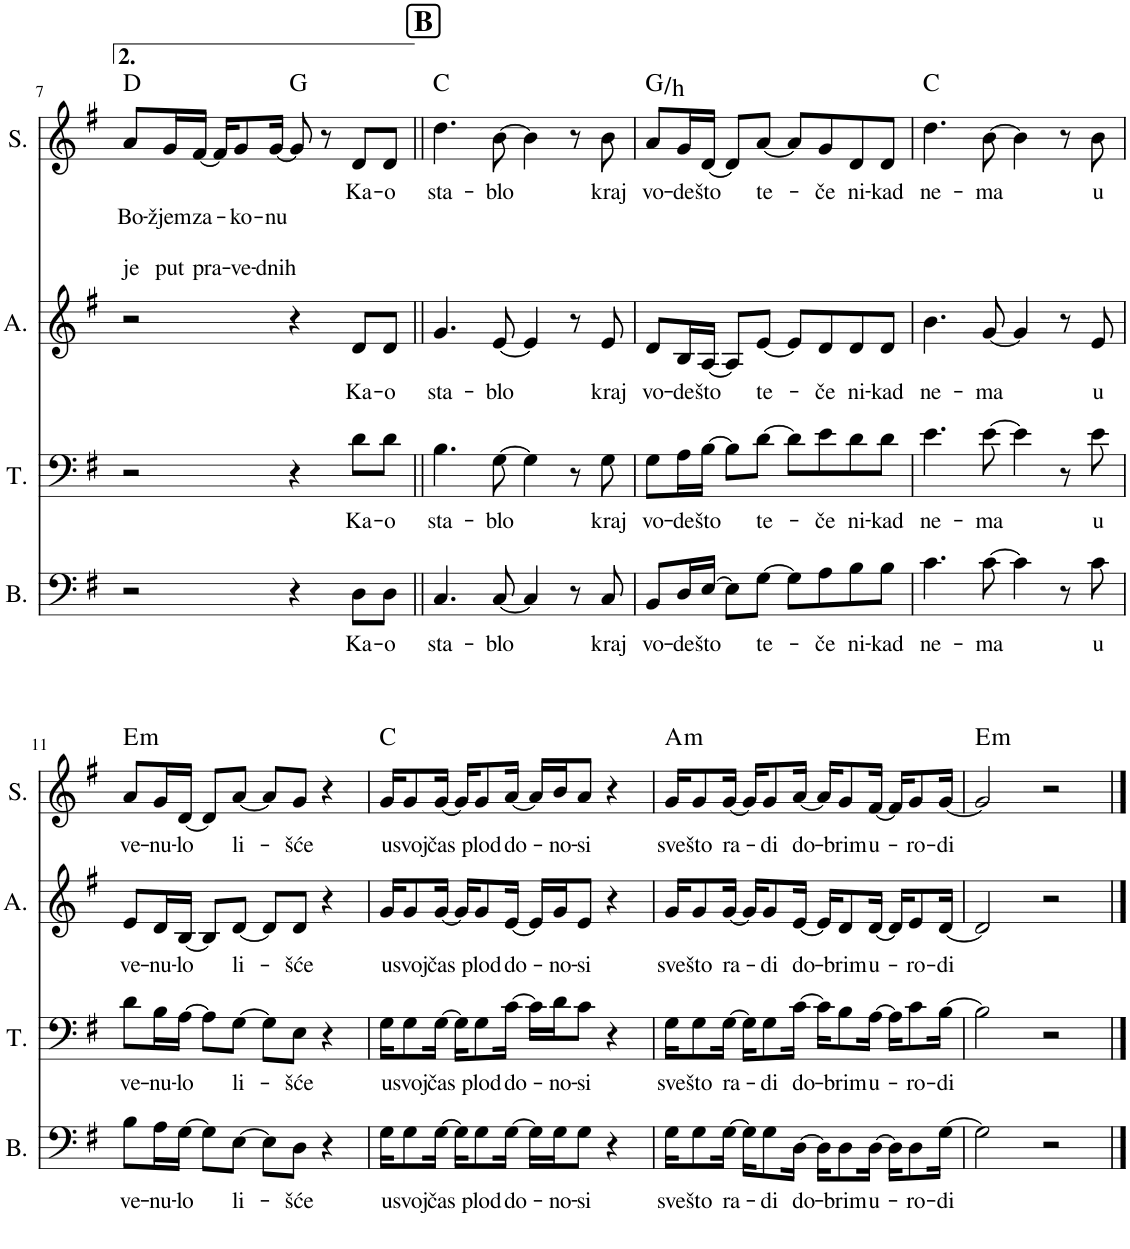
**kern	**text	**kern	**text	**kern	**text	**kern	**text	**text	**text	**text	**harte
*part4	*part4	*part3	*part3	*part2	*part2	*part1	*part1	*part1	*part1	*part1	*part1
*staff4	*staff4	*staff3	*staff3	*staff2	*staff2	*staff1	*staff1	*staff1	*staff1	*staff1	*
*I"Bass	*	*I"Tenor	*	*I"Alto	*	*I"Soprano	*	*	*	*	*
*I'B.	*	*I'T.	*	*I'A.	*	*I'S.	*	*	*	*	*
!!LO:PB:g=z
*clefF4	*	*clefF4	*	*clefG2	*	*clefG2	*	*	*	*	*
*k[f#]	*	*k[f#]	*	*k[f#]	*	*k[f#]	*	*	*	*	*
*M4/4	*	*M4/4	*	*M4/4	*	*M4/4	*	*	*	*	*
=7	=7	=7	=7	=7	=7	=7	=7	=7	=7	=7	=7
!	!	!	!	!	!	!	!	!LO:LY:b	!	!LO:LY:b	!
2r	.	2r	.	2r	.	8a/L	.	Bo-	.	je	D:maj
!	!	!	!	!	!	!	!	!LO:LY:b	!	!LO:LY:b	!
.	.	.	.	.	.	16g/L	.	-žjem	.	put	.
!	!	!	!	!	!	!	!	!LO:LY:b	!	!LO:LY:b	!
.	.	.	.	.	.	[16f#/JJ	.	za-	.	pra-	.
.	.	.	.	.	.	16f#/KL]	.	.	.	.	.
!	!	!	!	!	!	!	!	!LO:LY:b	!	!LO:LY:b	!
.	.	.	.	.	.	8g/	.	-ko-	.	-ve-	.
!	!	!	!	!	!	!	!	!LO:LY:b	!	!LO:LY:b	!
.	.	.	.	.	.	[16g/Jk	.	-nu	.	-dnih	.
4r	.	4r	.	4r	.	8g/]	.	.	.	.	G:maj
.	.	.	.	.	.	8r	.	.	.	.	.
!	!LO:LY:b	!	!LO:LY:b	!	!LO:LY:b	!	!LO:LY:b	!	!	!	!
8D\L	Ka-	8d\L	Ka-	8d/L	Ka-	8d/L	Ka-	.	.	.	.
!	!LO:LY:b	!	!LO:LY:b	!	!LO:LY:b	!	!LO:LY:b	!	!	!	!
8D\J	-o	8d\J	-o	8d/J	-o	8d/J	-o	.	.	.	.
!!LO:REH:place=s1:a:B:cj:fs=14:t=B
=8||	=8||	=8||	=8||	=8||	=8||	=8||	=8||	=8||	=8||	=8||	=8||
!	!LO:LY:b	!	!LO:LY:b	!	!LO:LY:b	!	!LO:LY:b	!	!	!	!
4.C/	sta-	4.B\	sta-	4.g/	sta-	4.dd\	sta-	.	.	.	C:maj
!	!LO:LY:b	!	!LO:LY:b	!	!LO:LY:b	!	!LO:LY:b	!	!	!	!
[8C/	-blo	[8G\	-blo	[8e/	-blo	[8b\	-blo	.	.	.	.
4C/]	.	4G\]	.	4e/]	.	4b\]	.	.	.	.	.
8r	.	8r	.	8r	.	8r	.	.	.	.	.
!	!LO:LY:b	!	!LO:LY:b	!	!LO:LY:b	!	!LO:LY:b	!	!	!	!
8C/	kraj	8G\	kraj	8e/	kraj	8b\	kraj	.	.	.	.
=9	=9	=9	=9	=9	=9	=9	=9	=9	=9	=9	=9
!	!LO:LY:b	!	!LO:LY:b	!	!LO:LY:b	!	!LO:LY:b	!	!	!	!
8BB/L	vo-	8G\L	vo-	8d/L	vo-	8a/L	vo-	.	.	.	G:maj/3
!	!LO:LY:b	!	!LO:LY:b	!	!LO:LY:b	!	!LO:LY:b	!	!	!	!
16D/L	-de	16A\L	-de	16B/L	-de	16g/L	-de	.	.	.	.
!	!LO:LY:b	!	!LO:LY:b	!	!LO:LY:b	!	!LO:LY:b	!	!	!	!
[16E/JJ	što	[16B\JJ	što	[16A/JJ	što	[16d/JJ	što	.	.	.	.
8E\L]	.	8B\L]	.	8A/L]	.	8d/L]	.	.	.	.	.
!	!LO:LY:b	!	!LO:LY:b	!	!LO:LY:b	!	!LO:LY:b	!	!	!	!
[8G\J	te-	[8d\J	te-	[8e/J	te-	[8a/J	te-	.	.	.	.
8G\L]	.	8d\L]	.	8e/L]	.	8a/L]	.	.	.	.	.
!	!LO:LY:b	!	!LO:LY:b	!	!LO:LY:b	!	!LO:LY:b	!	!	!	!
8A\	-če	8e\	-če	8d/	-če	8g/	-če	.	.	.	.
!	!LO:LY:b	!	!LO:LY:b	!	!LO:LY:b	!	!LO:LY:b	!	!	!	!
8B\	ni-	8d\	ni-	8d/	ni-	8d/	ni-	.	.	.	.
!	!LO:LY:b	!	!LO:LY:b	!	!LO:LY:b	!	!LO:LY:b	!	!	!	!
8B\J	-kad	8d\J	-kad	8d/J	-kad	8d/J	-kad	.	.	.	.
=10	=10	=10	=10	=10	=10	=10	=10	=10	=10	=10	=10
!	!LO:LY:b	!	!LO:LY:b	!	!LO:LY:b	!	!LO:LY:b	!	!	!	!
4.c\	ne-	4.e\	ne-	4.b\	ne-	4.dd\	ne-	.	.	.	C:maj
!	!LO:LY:b	!	!LO:LY:b	!	!LO:LY:b	!	!LO:LY:b	!	!	!	!
[8c\	-ma	[8e\	-ma	[8g/	-ma	[8b\	-ma	.	.	.	.
4c\]	.	4e\]	.	4g/]	.	4b\]	.	.	.	.	.
8r	.	8r	.	8r	.	8r	.	.	.	.	.
!	!LO:LY:b	!	!LO:LY:b	!	!LO:LY:b	!	!LO:LY:b	!	!	!	!
8c\	u	8e\	u	8e/	u	8b\	u	.	.	.	.
!!LO:LB:g=z
=11	=11	=11	=11	=11	=11	=11	=11	=11	=11	=11	=11
!	!LO:LY:b	!	!LO:LY:b	!	!LO:LY:b	!	!LO:LY:b	!	!	!	!LO:H:kt=m
8B\L	ve-	8d\L	ve-	8e/L	ve-	8a/L	ve-	.	.	.	E:min
!	!LO:LY:b	!	!LO:LY:b	!	!LO:LY:b	!	!LO:LY:b	!	!	!	!
16A\L	-nu-	16B\L	-nu-	16d/L	-nu-	16g/L	-nu-	.	.	.	.
!	!LO:LY:b	!	!LO:LY:b	!	!LO:LY:b	!	!LO:LY:b	!	!	!	!
[16G\JJ	-lo	[16A\JJ	-lo	[16B/JJ	-lo	[16d/JJ	-lo	.	.	.	.
8G\L]	.	8A\L]	.	8B/L]	.	8d/L]	.	.	.	.	.
!	!LO:LY:b	!	!LO:LY:b	!	!LO:LY:b	!	!LO:LY:b	!	!	!	!
[8E\J	li-	[8G\J	li-	[8d/J	li-	[8a/J	li-	.	.	.	.
8E\L]	.	8G\L]	.	8d/L]	.	8a/L]	.	.	.	.	.
!	!LO:LY:b	!	!LO:LY:b	!	!LO:LY:b	!	!LO:LY:b	!	!	!	!
8D\J	-šće	8E\J	-šće	8d/J	-šće	8g/J	-šće	.	.	.	.
4r	.	4r	.	4r	.	4r	.	.	.	.	.
=12	=12	=12	=12	=12	=12	=12	=12	=12	=12	=12	=12
!	!LO:LY:b	!	!LO:LY:b	!	!LO:LY:b	!	!LO:LY:b	!	!	!	!
16G\KL	u	16G\KL	u	16g/KL	u	16g/KL	u	.	.	.	C:maj
!	!LO:LY:b	!	!LO:LY:b	!	!LO:LY:b	!	!LO:LY:b	!	!	!	!
8G\	svoj	8G\	svoj	8g/	svoj	8g/	svoj	.	.	.	.
!	!LO:LY:b	!	!LO:LY:b	!	!LO:LY:b	!	!LO:LY:b	!	!	!	!
[16G\Jk	čas	[16G\Jk	čas	[16g/Jk	čas	[16g/Jk	čas	.	.	.	.
16G\KL]	.	16G\KL]	.	16g/KL]	.	16g/KL]	.	.	.	.	.
!	!LO:LY:b	!	!LO:LY:b	!	!LO:LY:b	!	!LO:LY:b	!	!	!	!
8G\	plod	8G\	plod	8g/	plod	8g/	plod	.	.	.	.
!	!LO:LY:b	!	!LO:LY:b	!	!LO:LY:b	!	!LO:LY:b	!	!	!	!
[16G\Jk	do-	[16c\Jk	do-	[16e/Jk	do-	[16a/Jk	do-	.	.	.	.
16G\LL]	.	16c\LL]	.	16e/LL]	.	16a/LL]	.	.	.	.	.
!	!LO:LY:b	!	!LO:LY:b	!	!LO:LY:b	!	!LO:LY:b	!	!	!	!
16G\J	-no-	16d\J	-no-	16g/J	-no-	16b/J	-no-	.	.	.	.
!	!LO:LY:b	!	!LO:LY:b	!	!LO:LY:b	!	!LO:LY:b	!	!	!	!
8G\J	-si	8c\J	-si	8e/J	-si	8a/J	-si	.	.	.	.
4r	.	4r	.	4r	.	4r	.	.	.	.	.
=13	=13	=13	=13	=13	=13	=13	=13	=13	=13	=13	=13
!	!LO:LY:b	!	!LO:LY:b	!	!LO:LY:b	!	!LO:LY:b	!	!	!	!LO:H:kt=m
16G\KL	sve	16G\KL	sve	16g/KL	sve	16g/KL	sve	.	.	.	A:min
!	!LO:LY:b	!	!LO:LY:b	!	!LO:LY:b	!	!LO:LY:b	!	!	!	!
8G\	što	8G\	što	8g/	što	8g/	što	.	.	.	.
!	!LO:LY:b	!	!LO:LY:b	!	!LO:LY:b	!	!LO:LY:b	!	!	!	!
[16G\Jk	ra-	[16G\Jk	ra-	[16g/Jk	ra-	[16g/Jk	ra-	.	.	.	.
16G\KL]	.	16G\KL]	.	16g/KL]	.	16g/KL]	.	.	.	.	.
!	!LO:LY:b	!	!LO:LY:b	!	!LO:LY:b	!	!LO:LY:b	!	!	!	!
8G\	-di	8G\	-di	8g/	-di	8g/	-di	.	.	.	.
!	!LO:LY:b	!	!LO:LY:b	!	!LO:LY:b	!	!LO:LY:b	!	!	!	!
[16D\Jk	do-	[16c\Jk	do-	[16e/Jk	do-	[16a/Jk	do-	.	.	.	.
16D\KL]	.	16c\KL]	.	16e/KL]	.	16a/KL]	.	.	.	.	.
!	!LO:LY:b	!	!LO:LY:b	!	!LO:LY:b	!	!LO:LY:b	!	!	!	!
8D\	-brim	8B\	-brim	8d/	-brim	8g/	-brim	.	.	.	.
!	!LO:LY:b	!	!LO:LY:b	!	!LO:LY:b	!	!LO:LY:b	!	!	!	!
[16D\Jk	u-	[16A\Jk	u-	[16d/Jk	u-	[16f#/Jk	u-	.	.	.	.
16D\KL]	.	16A\KL]	.	16d/KL]	.	16f#/KL]	.	.	.	.	.
!	!LO:LY:b	!	!LO:LY:b	!	!LO:LY:b	!	!LO:LY:b	!	!	!	!
8D\	-ro-	8c\	-ro-	8e/	-ro-	8g/	-ro-	.	.	.	.
!	!LO:LY:b	!	!LO:LY:b	!	!LO:LY:b	!	!LO:LY:b	!	!	!	!
[16G\Jk	-di	[16B\Jk	-di	[16d/Jk	-di	[16g/Jk	-di	.	.	.	.
=14	=14	=14	=14	=14	=14	=14	=14	=14	=14	=14	=14
!	!	!	!	!	!	!	!	!	!	!	!LO:H:kt=m
2G\]	.	2B\]	.	2d/]	.	2g/]	.	.	.	.	E:min
2r	.	2r	.	2r	.	2r	.	.	.	.	.
==	==	==	==	==	==	==	==	==	==	==	==
*-	*-	*-	*-	*-	*-	*-	*-	*-	*-	*-	*-
